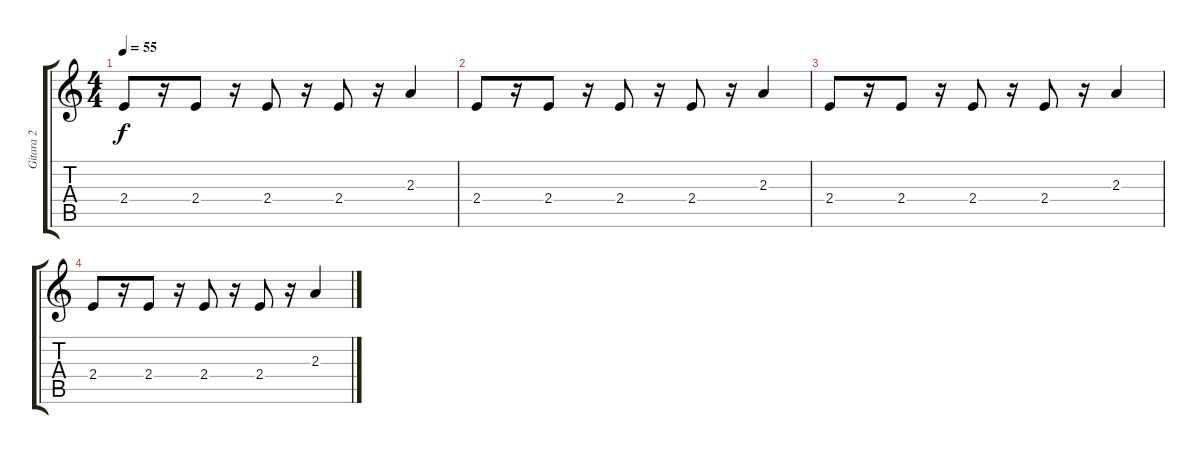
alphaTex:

\track ("Gitara 2" "Gitara 2") {instrument synthbass1}
\staff {score tabs}
\tuning (E4 B3 G3 D3 A2 E2) {hide}
\ts (4 4)
\tempo 55
\clef g2
\ks c
2.4.8{dy f} r.16 2.4.8 r.16 2.4.8 r.16 2.4.8 r.16 2.3.4 |
2.4.8 r.16 2.4.8 r.16 2.4.8 r.16 2.4.8 r.16 2.3.4 |
2.4.8 r.16 2.4.8 r.16 2.4.8 r.16 2.4.8 r.16 2.3.4 |
2.4.8 r.16 2.4.8 r.16 2.4.8 r.16 2.4.8 r.16 2.3.4
